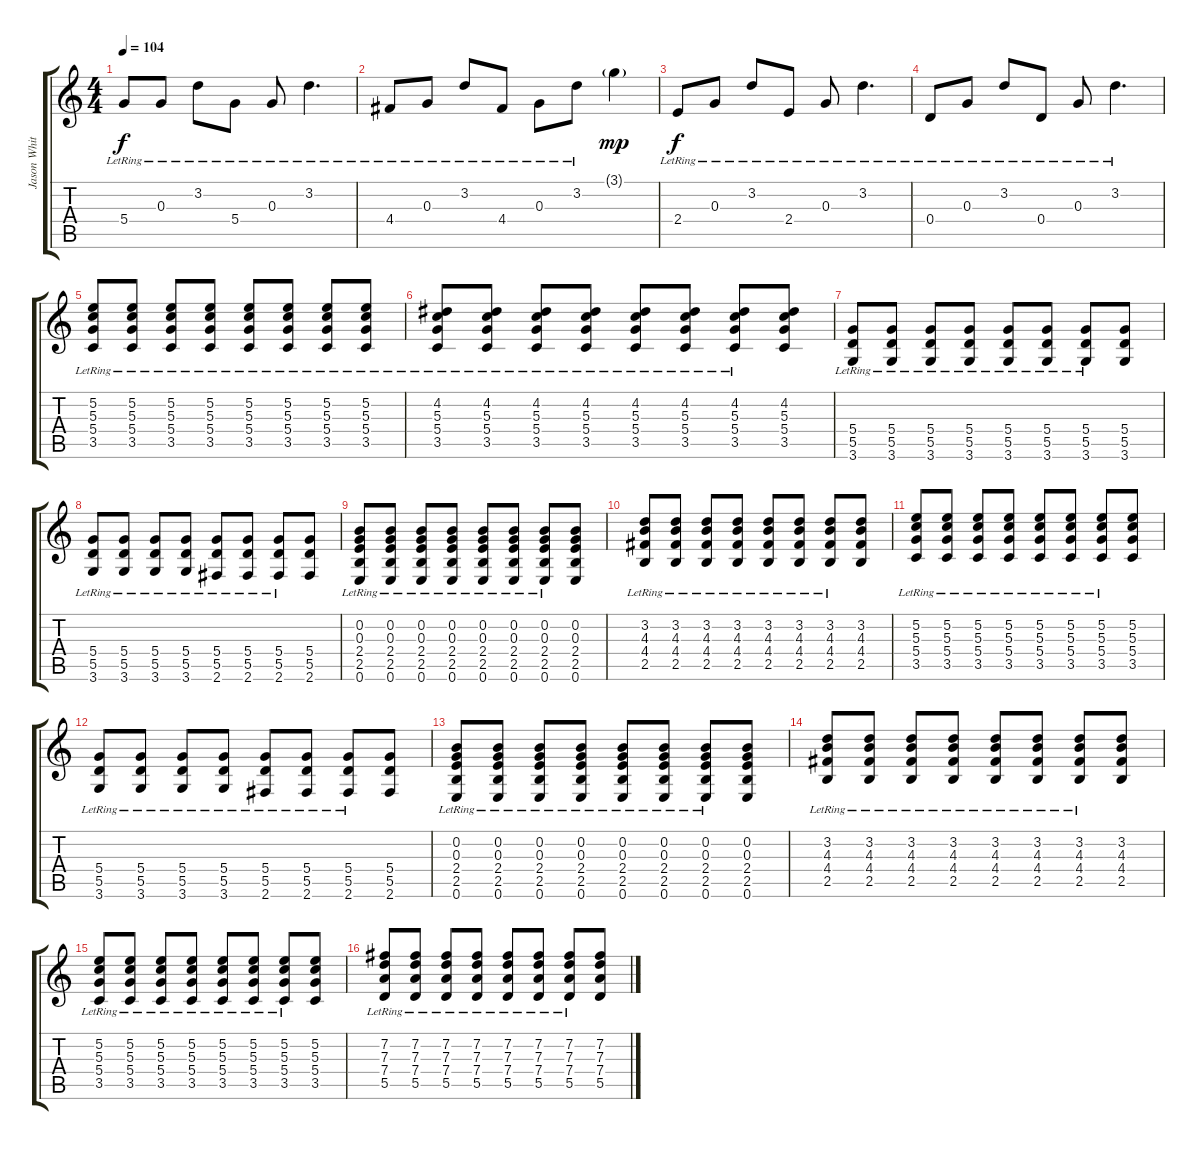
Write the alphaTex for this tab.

\track ("Jason White Gtr 2" "Jason Whit") {instrument distortionguitar}
\staff {score tabs}
\tuning (E4 B3 G3 D3 A2 E2) {hide}
\ts (4 4)
\tempo 104
\clef g2
\ks c
5.4{lr}.8{dy f instrument distortionguitar} 0.3{lr}.8 3.2{lr}.8 5.4{lr}.8 0.3{lr}.8 3.2{lr}.4{d} |
4.4{lr}.8{instrument distortionguitar} 0.3{lr}.8 3.2{lr}.8 4.4{lr}.8 0.3{lr}.8 3.2{lr}.8 3.1{g}.4{dy mp} |
2.4{lr}.8{dy f instrument distortionguitar} 0.3{lr}.8 3.2{lr}.8 2.4{lr}.8 0.3{lr}.8 3.2{lr}.4{d} |
0.4{lr}.8{instrument distortionguitar} 0.3{lr}.8 3.2{lr}.8 0.4{lr}.8 0.3{lr}.8 3.2{lr}.4{d} |
(5.2{lr} 5.3{lr} 5.4{lr} 3.5{lr}).8{instrument distortionguitar} (5.2{lr} 5.3{lr} 5.4{lr} 3.5{lr}).8 (5.2{lr} 5.3{lr} 5.4{lr} 3.5{lr}).8 (5.2{lr} 5.3{lr} 5.4{lr} 3.5{lr}).8 (5.2{lr} 5.3{lr} 5.4{lr} 3.5{lr}).8 (5.2{lr} 5.3{lr} 5.4{lr} 3.5{lr}).8 (5.2{lr} 5.3{lr} 5.4{lr} 3.5{lr}).8 (5.2{lr} 5.3{lr} 5.4{lr} 3.5{lr}).8 |
(4.2{lr} 5.3{lr} 5.4{lr} 3.5{lr}).8{instrument distortionguitar} (4.2{lr} 5.3{lr} 5.4{lr} 3.5{lr}).8 (4.2{lr} 5.3{lr} 5.4{lr} 3.5{lr}).8 (4.2{lr} 5.3{lr} 5.4{lr} 3.5{lr}).8 (4.2{lr} 5.3{lr} 5.4{lr} 3.5{lr}).8 (4.2{lr} 5.3{lr} 5.4{lr} 3.5{lr}).8 (4.2{lr} 5.3{lr} 5.4{lr} 3.5{lr}).8 (4.2 5.3 5.4 3.5).8 |
(5.4{lr} 5.5{lr} 3.6{lr}).8{instrument distortionguitar} (5.4{lr} 5.5{lr} 3.6{lr}).8 (5.4{lr} 5.5{lr} 3.6{lr}).8 (5.4{lr} 5.5{lr} 3.6{lr}).8 (5.4{lr} 5.5{lr} 3.6{lr}).8 (5.4{lr} 5.5{lr} 3.6{lr}).8 (5.4{lr} 5.5{lr} 3.6{lr}).8 (5.4 5.5 3.6).8 |
(5.4{lr} 5.5{lr} 3.6{lr}).8{instrument distortionguitar} (5.4{lr} 5.5{lr} 3.6{lr}).8 (5.4{lr} 5.5{lr} 3.6{lr}).8 (5.4{lr} 5.5{lr} 3.6{lr}).8 (5.4{lr} 5.5{lr} 2.6{lr}).8 (5.4{lr} 5.5{lr} 2.6{lr}).8 (5.4{lr} 5.5{lr} 2.6{lr}).8 (5.4 5.5 2.6).8 |
(0.2{lr} 0.3{lr} 2.4{lr} 2.5{lr} 0.6{lr}).8{instrument distortionguitar} (0.2{lr} 0.3{lr} 2.4{lr} 2.5{lr} 0.6{lr}).8 (0.2{lr} 0.3{lr} 2.4{lr} 2.5{lr} 0.6{lr}).8 (0.2{lr} 0.3 2.4{lr} 2.5{lr} 0.6{lr}).8 (0.2{lr} 0.3{lr} 2.4{lr} 2.5{lr} 0.6{lr}).8 (0.2{lr} 0.3{lr} 2.4{lr} 2.5{lr} 0.6{lr}).8 (0.2{lr} 0.3{lr} 2.4{lr} 2.5{lr} 0.6{lr}).8 (0.2 0.3 2.4 2.5 0.6).8 |
(3.2{lr} 4.3{lr} 4.4{lr} 2.5{lr}).8{instrument distortionguitar} (3.2{lr} 4.3{lr} 4.4{lr} 2.5{lr}).8 (3.2{lr} 4.3{lr} 4.4{lr} 2.5{lr}).8 (3.2{lr} 4.3{lr} 4.4{lr} 2.5{lr}).8 (3.2{lr} 4.3{lr} 4.4{lr} 2.5{lr}).8 (3.2{lr} 4.3{lr} 4.4{lr} 2.5{lr}).8 (3.2{lr} 4.3{lr} 4.4{lr} 2.5{lr}).8 (3.2 4.3 4.4 2.5).8 |
(5.2{lr} 5.3{lr} 5.4{lr} 3.5{lr}).8{instrument distortionguitar} (5.2{lr} 5.3{lr} 5.4{lr} 3.5{lr}).8 (5.2{lr} 5.3{lr} 5.4{lr} 3.5{lr}).8 (5.2{lr} 5.3{lr} 5.4{lr} 3.5{lr}).8 (5.2{lr} 5.3{lr} 5.4{lr} 3.5{lr}).8 (5.2{lr} 5.3{lr} 5.4{lr} 3.5{lr}).8 (5.2{lr} 5.3{lr} 5.4{lr} 3.5{lr}).8 (5.2 5.3 5.4 3.5).8 |
(5.4{lr} 5.5{lr} 3.6{lr}).8{instrument distortionguitar} (5.4{lr} 5.5{lr} 3.6{lr}).8 (5.4{lr} 5.5{lr} 3.6{lr}).8 (5.4{lr} 5.5{lr} 3.6{lr}).8 (5.4{lr} 5.5{lr} 2.6{lr}).8 (5.4{lr} 5.5{lr} 2.6{lr}).8 (5.4{lr} 5.5{lr} 2.6{lr}).8 (5.4 5.5 2.6).8 |
(0.2{lr} 0.3{lr} 2.4{lr} 2.5{lr} 0.6{lr}).8{instrument distortionguitar} (0.2{lr} 0.3{lr} 2.4{lr} 2.5{lr} 0.6{lr}).8 (0.2{lr} 0.3{lr} 2.4{lr} 2.5{lr} 0.6{lr}).8 (0.2{lr} 0.3 2.4{lr} 2.5{lr} 0.6{lr}).8 (0.2{lr} 0.3{lr} 2.4{lr} 2.5{lr} 0.6{lr}).8 (0.2{lr} 0.3{lr} 2.4{lr} 2.5{lr} 0.6{lr}).8 (0.2{lr} 0.3{lr} 2.4{lr} 2.5{lr} 0.6{lr}).8 (0.2 0.3 2.4 2.5 0.6).8 |
(3.2{lr} 4.3{lr} 4.4{lr} 2.5{lr}).8{instrument distortionguitar} (3.2{lr} 4.3{lr} 4.4{lr} 2.5{lr}).8 (3.2{lr} 4.3{lr} 4.4{lr} 2.5{lr}).8 (3.2{lr} 4.3{lr} 4.4{lr} 2.5{lr}).8 (3.2{lr} 4.3{lr} 4.4{lr} 2.5{lr}).8 (3.2{lr} 4.3{lr} 4.4{lr} 2.5{lr}).8 (3.2{lr} 4.3{lr} 4.4{lr} 2.5{lr}).8 (3.2 4.3 4.4 2.5).8 |
(5.2{lr} 5.3{lr} 5.4{lr} 3.5{lr}).8{instrument distortionguitar} (5.2{lr} 5.3{lr} 5.4{lr} 3.5{lr}).8 (5.2{lr} 5.3{lr} 5.4{lr} 3.5{lr}).8 (5.2{lr} 5.3{lr} 5.4{lr} 3.5{lr}).8 (5.2{lr} 5.3{lr} 5.4{lr} 3.5{lr}).8 (5.2{lr} 5.3{lr} 5.4{lr} 3.5{lr}).8 (5.2{lr} 5.3{lr} 5.4{lr} 3.5{lr}).8 (5.2 5.3 5.4 3.5).8 |
(7.2{lr} 7.3{lr} 7.4{lr} 5.5{lr}).8{instrument distortionguitar} (7.2{lr} 7.3{lr} 7.4{lr} 5.5{lr}).8 (7.2{lr} 7.3{lr} 7.4{lr} 5.5{lr}).8 (7.2{lr} 7.3{lr} 7.4{lr} 5.5{lr}).8 (7.2{lr} 7.3{lr} 7.4{lr} 5.5{lr}).8 (7.2{lr} 7.3{lr} 7.4{lr} 5.5{lr}).8 (7.2{lr} 7.3{lr} 7.4{lr} 5.5{lr}).8 (7.2 7.3 7.4 5.5).8
